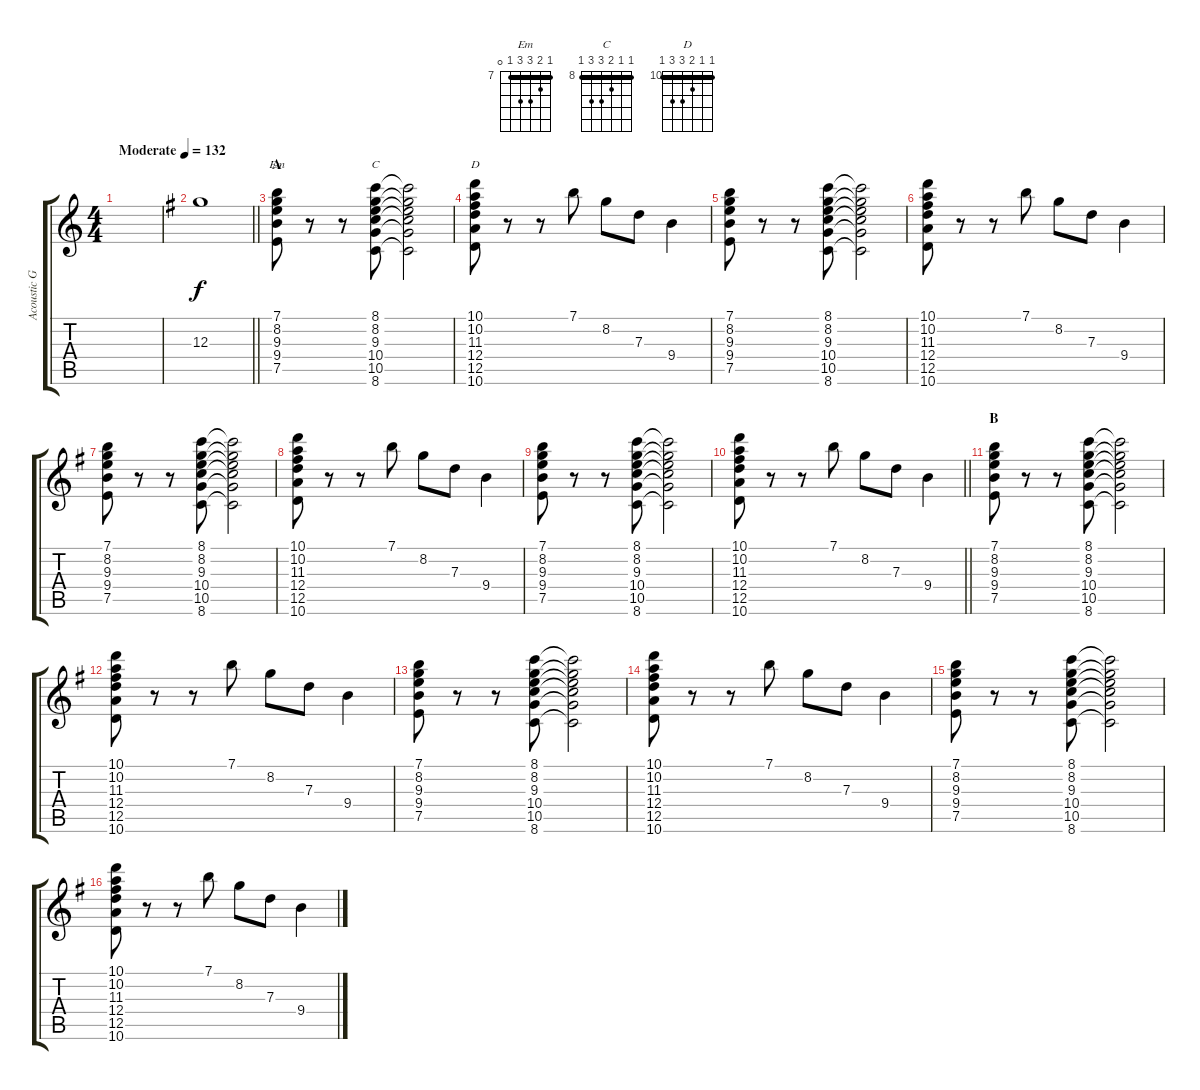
\track ("Acoustic Guitar 1" "Acoustic G") {instrument acousticguitarsteel}
\staff {score tabs}
\tuning (E4 B3 G3 D3 A2 E2) {hide}
\chord ("Em" 7 8 9 9 7 0) {firstfret 7 barre 7}
\chord ("C" 8 8 9 10 10 8) {firstfret 8 barre 8}
\chord ("D" 10 10 11 12 12 10) {firstfret 10 barre 10}
\ts (4 4)
\tempo (132 "Moderate")
\clef g2
\ks c
|
\barLineRight lightlight
\ks eminor
12.3.1 |
\section ("" "A")
(7.1 8.2 9.3 9.4 7.5).8{ch "Em"} r.8 r.8 (8.1 8.2 9.3 10.4 10.5 8.6).8{ch "C"} (8.1{t} 8.2{t} 9.3{t} 10.4{t} 10.5{t} 8.6{t}).2 |
(10.1 10.2 11.3 12.4 12.5 10.6).8{ch "D"} r.8 r.8 7.1.8 8.2.8 7.3.8 9.4.4 |
(7.1 8.2 9.3 9.4 7.5).8 r.8 r.8 (8.1 8.2 9.3 10.4 10.5 8.6).8 (8.1{t} 8.2{t} 9.3{t} 10.4{t} 10.5{t} 8.6{t}).2 |
(10.1 10.2 11.3 12.4 12.5 10.6).8 r.8 r.8 7.1.8 8.2.8 7.3.8 9.4.4 |
(7.1 8.2 9.3 9.4 7.5).8 r.8 r.8 (8.1 8.2 9.3 10.4 10.5 8.6).8 (8.1{t} 8.2{t} 9.3{t} 10.4{t} 10.5{t} 8.6{t}).2 |
(10.1 10.2 11.3 12.4 12.5 10.6).8 r.8 r.8 7.1.8 8.2.8 7.3.8 9.4.4 |
(7.1 8.2 9.3 9.4 7.5).8 r.8 r.8 (8.1 8.2 9.3 10.4 10.5 8.6).8 (8.1{t} 8.2{t} 9.3{t} 10.4{t} 10.5{t} 8.6{t}).2 |
\barLineRight lightlight
(10.1 10.2 11.3 12.4 12.5 10.6).8 r.8 r.8 7.1.8 8.2.8 7.3.8 9.4.4 |
\section ("" "B")
(7.1 8.2 9.3 9.4 7.5).8 r.8 r.8 (8.1 8.2 9.3 10.4 10.5 8.6).8 (8.1{t} 8.2{t} 9.3{t} 10.4{t} 10.5{t} 8.6{t}).2 |
(10.1 10.2 11.3 12.4 12.5 10.6).8 r.8 r.8 7.1.8 8.2.8 7.3.8 9.4.4 |
(7.1 8.2 9.3 9.4 7.5).8 r.8 r.8 (8.1 8.2 9.3 10.4 10.5 8.6).8 (8.1{t} 8.2{t} 9.3{t} 10.4{t} 10.5{t} 8.6{t}).2 |
(10.1 10.2 11.3 12.4 12.5 10.6).8 r.8 r.8 7.1.8 8.2.8 7.3.8 9.4.4 |
(7.1 8.2 9.3 9.4 7.5).8 r.8 r.8 (8.1 8.2 9.3 10.4 10.5 8.6).8 (8.1{t} 8.2{t} 9.3{t} 10.4{t} 10.5{t} 8.6{t}).2 |
(10.1 10.2 11.3 12.4 12.5 10.6).8 r.8 r.8 7.1.8 8.2.8 7.3.8 9.4.4
